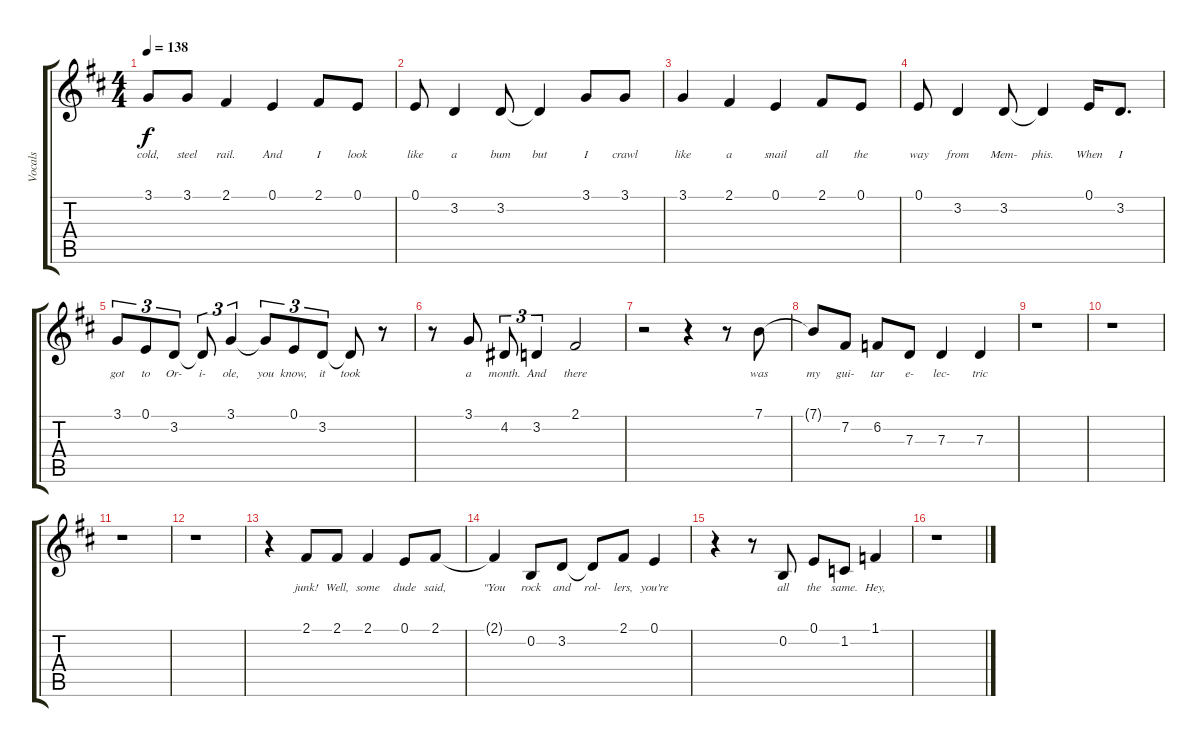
\track ("Vocals" "Vocals") {instrument flute}
\staff {score tabs}
\tuning (E4 B3 G3 D3 A2 E2) {hide}
\ts (4 4)
\tempo 138
\clef g2
\ks d
3.1.8{lyrics (0 "cold,") lyrics (1 "") lyrics (2 "") lyrics (3 "") lyrics (4 "") dy f} 3.1.8{lyrics (0 "steel") lyrics (1 "") lyrics (2 "") lyrics (3 "") lyrics (4 "")} 2.1.4{lyrics (0 "rail.") lyrics (1 "") lyrics (2 "") lyrics (3 "") lyrics (4 "")} 0.1.4{lyrics (0 "And") lyrics (1 "") lyrics (2 "") lyrics (3 "") lyrics (4 "")} 2.1.8{lyrics (0 "I") lyrics (1 "") lyrics (2 "") lyrics (3 "") lyrics (4 "")} 0.1.8{lyrics (0 "look") lyrics (1 "") lyrics (2 "") lyrics (3 "") lyrics (4 "")} |
0.1.8{lyrics (0 "like") lyrics (1 "") lyrics (2 "") lyrics (3 "") lyrics (4 "")} 3.2.4{lyrics (0 "a") lyrics (1 "") lyrics (2 "") lyrics (3 "") lyrics (4 "")} 3.2.8{lyrics (0 "bum") lyrics (1 "") lyrics (2 "") lyrics (3 "") lyrics (4 "")} 3.2{t}.4{lyrics (0 "but") lyrics (1 "") lyrics (2 "") lyrics (3 "") lyrics (4 "")} 3.1.8{lyrics (0 "I") lyrics (1 "") lyrics (2 "") lyrics (3 "") lyrics (4 "")} 3.1.8{lyrics (0 "crawl") lyrics (1 "") lyrics (2 "") lyrics (3 "") lyrics (4 "")} |
3.1.4{lyrics (0 "like") lyrics (1 "") lyrics (2 "") lyrics (3 "") lyrics (4 "")} 2.1.4{lyrics (0 "a") lyrics (1 "") lyrics (2 "") lyrics (3 "") lyrics (4 "")} 0.1.4{lyrics (0 "snail") lyrics (1 "") lyrics (2 "") lyrics (3 "") lyrics (4 "")} 2.1.8{lyrics (0 "all") lyrics (1 "") lyrics (2 "") lyrics (3 "") lyrics (4 "")} 0.1.8{lyrics (0 "the") lyrics (1 "") lyrics (2 "") lyrics (3 "") lyrics (4 "")} |
0.1.8{lyrics (0 "way") lyrics (1 "") lyrics (2 "") lyrics (3 "") lyrics (4 "")} 3.2.4{lyrics (0 "from") lyrics (1 "") lyrics (2 "") lyrics (3 "") lyrics (4 "")} 3.2.8{lyrics (0 "Mem-") lyrics (1 "") lyrics (2 "") lyrics (3 "") lyrics (4 "")} 3.2{t}.4{lyrics (0 "phis.") lyrics (1 "") lyrics (2 "") lyrics (3 "") lyrics (4 "")} 0.1.16{lyrics (0 "When") lyrics (1 "") lyrics (2 "") lyrics (3 "") lyrics (4 "")} 3.2.8{d lyrics (0 "I") lyrics (1 "") lyrics (2 "") lyrics (3 "") lyrics (4 "")} |
3.1.8{tu (3 2) lyrics (0 "got") lyrics (1 "") lyrics (2 "") lyrics (3 "") lyrics (4 "")} 0.1.8{tu (3 2) lyrics (0 "to") lyrics (1 "") lyrics (2 "") lyrics (3 "") lyrics (4 "")} 3.2.8{tu (3 2) lyrics (0 "Or-") lyrics (1 "") lyrics (2 "") lyrics (3 "") lyrics (4 "")} 3.2{t}.8{tu (3 2) lyrics (0 "i-") lyrics (1 "") lyrics (2 "") lyrics (3 "") lyrics (4 "")} 3.1.4{tu (3 2) lyrics (0 "ole,") lyrics (1 "") lyrics (2 "") lyrics (3 "") lyrics (4 "")} 3.1{t}.8{tu (3 2) lyrics (0 "you") lyrics (1 "") lyrics (2 "") lyrics (3 "") lyrics (4 "")} 0.1.8{tu (3 2) lyrics (0 "know,") lyrics (1 "") lyrics (2 "") lyrics (3 "") lyrics (4 "")} 3.2.8{tu (3 2) lyrics (0 "it") lyrics (1 "") lyrics (2 "") lyrics (3 "") lyrics (4 "")} 3.2{t}.8{lyrics (0 "took") lyrics (1 "") lyrics (2 "") lyrics (3 "") lyrics (4 "")} r.8 |
r.8 3.1.8{lyrics (0 "a") lyrics (1 "") lyrics (2 "") lyrics (3 "") lyrics (4 "")} 4.2.8{tu (3 2) lyrics (0 "month.") lyrics (1 "") lyrics (2 "") lyrics (3 "") lyrics (4 "")} 3.2.4{tu (3 2) lyrics (0 "And") lyrics (1 "") lyrics (2 "") lyrics (3 "") lyrics (4 "")} 2.1.2{lyrics (0 "there") lyrics (1 "") lyrics (2 "") lyrics (3 "") lyrics (4 "")} |
r.2 r.4 r.8 7.1.8{lyrics (0 "was") lyrics (1 "") lyrics (2 "") lyrics (3 "") lyrics (4 "")} |
7.1{t}.8{lyrics (0 "my") lyrics (1 "") lyrics (2 "") lyrics (3 "") lyrics (4 "")} 7.2.8{lyrics (0 "gui-") lyrics (1 "") lyrics (2 "") lyrics (3 "") lyrics (4 "")} 6.2.8{lyrics (0 "tar") lyrics (1 "") lyrics (2 "") lyrics (3 "") lyrics (4 "")} 7.3.8{lyrics (0 "e-") lyrics (1 "") lyrics (2 "") lyrics (3 "") lyrics (4 "")} 7.3.4{lyrics (0 "lec-") lyrics (1 "") lyrics (2 "") lyrics (3 "") lyrics (4 "")} 7.3.4{lyrics (0 "tric") lyrics (1 "") lyrics (2 "") lyrics (3 "") lyrics (4 "")} |
r.1 |
r.1 |
r.1 |
r.1 |
r.4 2.1.8{lyrics (0 "junk!") lyrics (1 "") lyrics (2 "") lyrics (3 "") lyrics (4 "")} 2.1.8{lyrics (0 "Well,") lyrics (1 "") lyrics (2 "") lyrics (3 "") lyrics (4 "")} 2.1.4{lyrics (0 "some") lyrics (1 "") lyrics (2 "") lyrics (3 "") lyrics (4 "")} 0.1.8{lyrics (0 "dude") lyrics (1 "") lyrics (2 "") lyrics (3 "") lyrics (4 "")} 2.1.8{lyrics (0 "said,") lyrics (1 "") lyrics (2 "") lyrics (3 "") lyrics (4 "")} |
2.1{t}.4{lyrics (0 "\"You") lyrics (1 "") lyrics (2 "") lyrics (3 "") lyrics (4 "")} 0.2.8{lyrics (0 "rock") lyrics (1 "") lyrics (2 "") lyrics (3 "") lyrics (4 "")} 3.2.8{lyrics (0 "and") lyrics (1 "") lyrics (2 "") lyrics (3 "") lyrics (4 "")} 3.2{t}.8{lyrics (0 "rol-") lyrics (1 "") lyrics (2 "") lyrics (3 "") lyrics (4 "")} 2.1.8{lyrics (0 "lers,") lyrics (1 "") lyrics (2 "") lyrics (3 "") lyrics (4 "")} 0.1.4{lyrics (0 "you're") lyrics (1 "") lyrics (2 "") lyrics (3 "") lyrics (4 "")} |
r.4 r.8 0.2.8{lyrics (0 "all") lyrics (1 "") lyrics (2 "") lyrics (3 "") lyrics (4 "")} 0.1.8{lyrics (0 "the") lyrics (1 "") lyrics (2 "") lyrics (3 "") lyrics (4 "")} 1.2.8{lyrics (0 "same.") lyrics (1 "") lyrics (2 "") lyrics (3 "") lyrics (4 "")} 1.1.4{lyrics (0 "Hey,") lyrics (1 "") lyrics (2 "") lyrics (3 "") lyrics (4 "")} |
r.1
